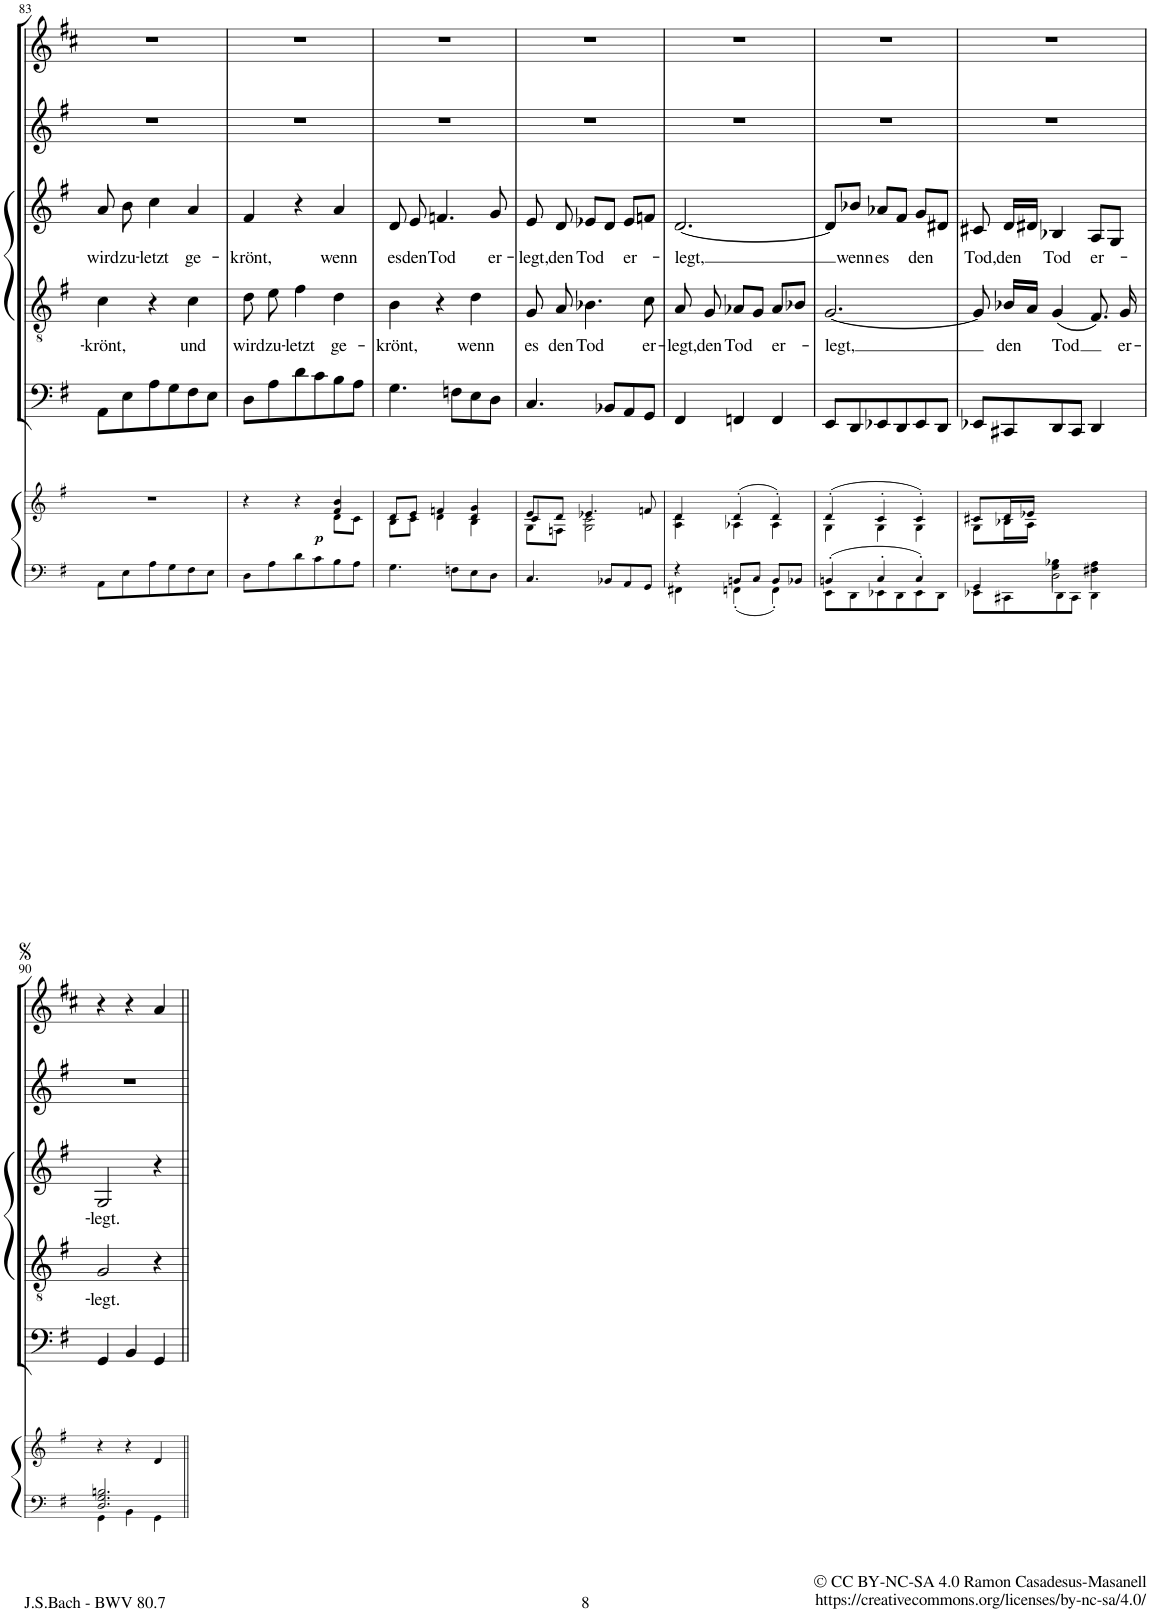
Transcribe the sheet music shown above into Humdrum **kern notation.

**kern	**kern	**dynam	**kern	**kern	**text	**kern	**text	**kern	**kern
*part6	*part6	*part6	*part5	*part4	*part4	*part3	*part3	*part2	*part1
*staff7	*staff6	*staff6/7	*staff5	*staff4	*staff4	*staff3	*staff3	*staff2	*staff1
*I"Piano reduction	*	*	*I"Continuo	*I"Tenore	*	*I"Alto	*	*I"Violino	*I"Oboe da caccia (F)
*I'Pno	*	*	*	*	*	*	*	*I'Vln	*
!!LO:PB:g=z
*clefF4	*clefG2	*	*clefF4	*clefGv2	*	*clefG2	*	*clefG2	*clefG2
*	*	*	*	*	*	*	*	*	*Trd4c7
*k[f#]	*k[f#]	*	*k[f#]	*k[f#]	*	*k[f#]	*	*k[f#]	*k[f#c#]
*M3/4	*M3/4	*	*M3/4	*M3/4	*	*M3/4	*	*M3/4	*M3/4
=83	=83	=83	=83	=83	=83	=83	=83	=83	=83
!	!	!	!	!	!LO:LY:b	!	!LO:LY:b	!	!
8AA\L	2.r	.	8AA\L	4c\	krönt,	8a/	wird	2.r	2.r
!	!	!	!	!	!	!	!LO:LY:b	!	!
8E\	.	.	8E\	.	.	8b\	zu-	.	.
!	!	!	!	!	!	!	!LO:LY:b	!	!
8A\	.	.	8A\	4r	.	4cc\	letzt	.	.
8G\	.	.	8G\	.	.	.	.	.	.
!	!	!	!	!	!LO:LY:b	!	!LO:LY:b	!	!
8F#\	.	.	8F#\	4c\	und	4a/	ge-	.	.
8E\J	.	.	8E\J	.	.	.	.	.	.
=84	=84	=84	=84	=84	=84	=84	=84	=84	=84
*	*^	*	*	*	*	*	*	*	*
!	!	!	!	!	!	!LO:LY:b	!	!LO:LY:b	!	!
*	*	*^	*	*	*	*	*	*	*	*
8D\L	4r	4ryy	4.ryy	.	8D\L	8d\	wird	4f#/	krönt,	2.r	2.r
!	!	!	!	!	!	!	!LO:LY:b	!	!	!	!
8A\	.	.	.	.	8A\	8e\	zu-	.	.	.	.
!	!	!	!	!	!	!	!LO:LY:b	!	!	!	!
8d\	4r	4ryy	.	.	8d\	4f#\	letzt	4r	.	.	.
!	!	!	!	!LO:DY:b	!	!	!	!	!	!	!
8c\	.	.	4.ryy	p	8c\	.	.	.	.	.	.
!	!	!	!	!	!	!	!LO:LY:b	!	!LO:LY:b	!	!
8B\	4f#/ 4b/	8d\L	.	.	8B\	4d\	ge-	4a/	wenn	.	.
8A\J	.	8c\J	.	.	8A\J	.	.	.	.	.	.
=85	=85	=85	=85	=85	=85	=85	=85	=85	=85	=85	=85
!	!	!	!	!	!	!	!LO:LY:b	!	!LO:LY:b	!	!
*	*	*v	*v	*	*	*	*	*	*	*	*
4.G\	8d/L	8B\L	.	4.G\	4B\	krönt,	8d/	es	2.r	2.r
!	!	!	!	!	!	!	!	!LO:LY:b	!	!
.	8e/J	8c\J	.	.	.	.	8e/	den	.	.
!	!	!	!	!	!	!	!	!LO:LY:b	!	!
.	4fn/	4d\	.	.	4r	.	4.fn/	Tod	.	.
8Fn\L	.	.	.	8Fn\L	.	.	.	.	.	.
!	!	!	!	!	!	!LO:LY:b	!	!	!	!
8E\	4d/ 4g/	4B\	.	8E\	4d\	wenn	.	.	.	.
!	!	!	!	!	!	!	!	!LO:LY:b	!	!
8D\J	.	.	.	8D\J	.	.	8g/	er-	.	.
=86	=86	=86	=86	=86	=86	=86	=86	=86	=86	=86
*	*	*^	*	*	*	*	*	*	*	*
!	!	!	!	!	!	!	!LO:LY:b	!	!LO:LY:b	!	!
4.C/	8e/L	8G\L	4c/	.	4.C/	8G/	es	8e/	legt,	2.r	2.r
!	!	!	!	!	!	!	!LO:LY:b	!	!LO:LY:b	!	!
.	8d/J	8Fn\J	.	.	.	8A/	den	8d/	den	.	.
!	!	!	!	!	!	!	!LO:LY:b	!	!LO:LY:b	!	!
.	4.e-X/	2G\ 2c\	2ryy	.	.	4.B-X\	Tod	8e-X/L	Tod	.	.
8BB-X/L	.	.	.	.	8BB-X/L	.	.	8d/J	.	.	.
!	!	!	!	!	!	!	!	!	!LO:LY:b	!	!
8AA/	.	.	.	.	8AA/	.	.	8e-/L	er-	.	.
!	!	!	!	!	!	!	!LO:LY:b	!	!	!	!
8GG/J	8fn/	.	.	.	8GG/J	8c\	er-	8fn/J	.	.	.
*	*	*v	*v	*	*	*	*	*	*	*	*
=87	=87	=87	=87	=87	=87	=87	=87	=87	=87	=87
*^	*	*	*	*	*	*	*	*	*	*
!	!	!	!	!	!	!	!LO:LY:b	!	!LO:LY:b	!	!
4r	4FF#X\	4d/	4A\ 4d\	.	4FF#/	8A/	legt,	[2.d/	-legt,	2.r	2.r
!	!	!	!	!	!	!	!LO:LY:b	!	!	!	!
.	.	.	.	.	.	8G/	den	.	.	.	.
!	!	!	!	!	!	!	!LO:LY:b	!	!	!	!
8BBn/L	4FFn'\	(4d'/	4A-X\	.	4FFn/	8A-X/L	Tod	.	.	.	.
8C/J	.	.	.	.	.	8G/J	.	.	.	.	.
!	!	!	!	!	!	!	!LO:LY:b	!	!	!	!
8BB/L	4FF'\	4d'/)	4A-\	.	4FF/	8A-/L	er-	.	.	.	.
8BB-X/J	.	.	.	.	.	8B-X/J	.	.	.	.	.
=88	=88	=88	=88	=88	=88	=88	=88	=88	=88	=88	=88
!	!	!	!	!	!	!	!LO:LY:b	!	!	!	!
4BBn'/	8EE\L	(4d'/	4G\	.	8EE/L	[2.G/	-legt,	8d/L]	.	2.r	2.r
!	!	!	!	!	!	!	!	!	!LO:LY:b	!	!
.	8DD\	.	.	.	8DD/	.	.	8b-X/J	wenn	.	.
!	!	!	!	!	!	!	!	!	!LO:LY:b	!	!
4C'/	8EE-X\	4c'/	4G\	.	8EE-X/	.	.	8a-X/L	es	.	.
.	8DD\	.	.	.	8DD/	.	.	8f#/J	.	.	.
!	!	!	!	!	!	!	!	!	!LO:LY:b	!	!
4C'/	8EE-\	4c'/)	4G\	.	8EE-/	.	.	8g/L	den	.	.
.	8DD\J	.	.	.	8DD/J	.	.	8d#X/J	.	.	.
=89	=89	=89	=89	=89	=89	=89	=89	=89	=89	=89	=89
*	*^	*	*	*	*	*	*	*	*	*	*
!	!	!	!	!	!	!	!	!	!	!LO:LY:b	!	!
4ryy	4GG/	8EE-X\L	8c#X/L	8G\L	.	8EE-X/L	8G/]	.	8c#X/	Tod,	2.r	2.r
!	!	!	!	!	!	!	!	!LO:LY:b	!	!LO:LY:b	!	!
.	.	8CC#X\	16d/L	16B-X\L	.	8CC#X/	16B-X/LL	den	16d/LL	den	.	.
.	.	.	16e-X/JJ	16A\JJ	.	.	16A/JJ	.	16d#X/JJ	.	.	.
!	!	!	!	!	!	!	!	!LO:LY:b	!	!LO:LY:b	!	!
4G\ 4B-X\	2D\	8DD\	2ryy	2ryy	.	8DD/	(4G/	Tod	4B-X/	Tod	.	.
.	.	8CC#\J	.	.	.	8CC#/J	.	.	.	.	.	.
!	!	!	!	!	!	!	!	!	!	!LO:LY:b	!	!
4F#X\ 4A\	.	4DD\	.	.	.	4DD/	8.F#/)	.	8A/L	er-	.	.
.	.	.	.	.	.	.	.	.	8G/J	.	.	.
!	!	!	!	!	!	!	!	!LO:LY:b	!	!	!	!
.	.	.	.	.	.	.	16G/	er-	.	.	.	.
*	*v	*v	*	*	*	*	*	*	*	*	*	*
*	*	*v	*v	*	*	*	*	*	*	*	*
!!LO:LB:g=z
=90	=90	=90	=90	=90	=90	=90	=90	=90	=90	=90
!	!	!	!	!	!	!LO:LY:b	!	!LO:LY:b	!	!
2.D/ 2.G/ 2.Bn/	4GG\	4r	.	4GG/	2G/	legt.	2G/	legt.	2.r	4r
.	4BB\	4r	.	4BB/	.	.	.	.	.	4r
.	4GG\	4d/	.	4GG/	4r	.	4r	.	.	4a/
*v	*v	*	*	*	*	*	*	*	*	*
=||	=||	=||	=||	=||	=||	=||	=||	=||	=||
*-	*-	*-	*-	*-	*-	*-	*-	*-	*-
